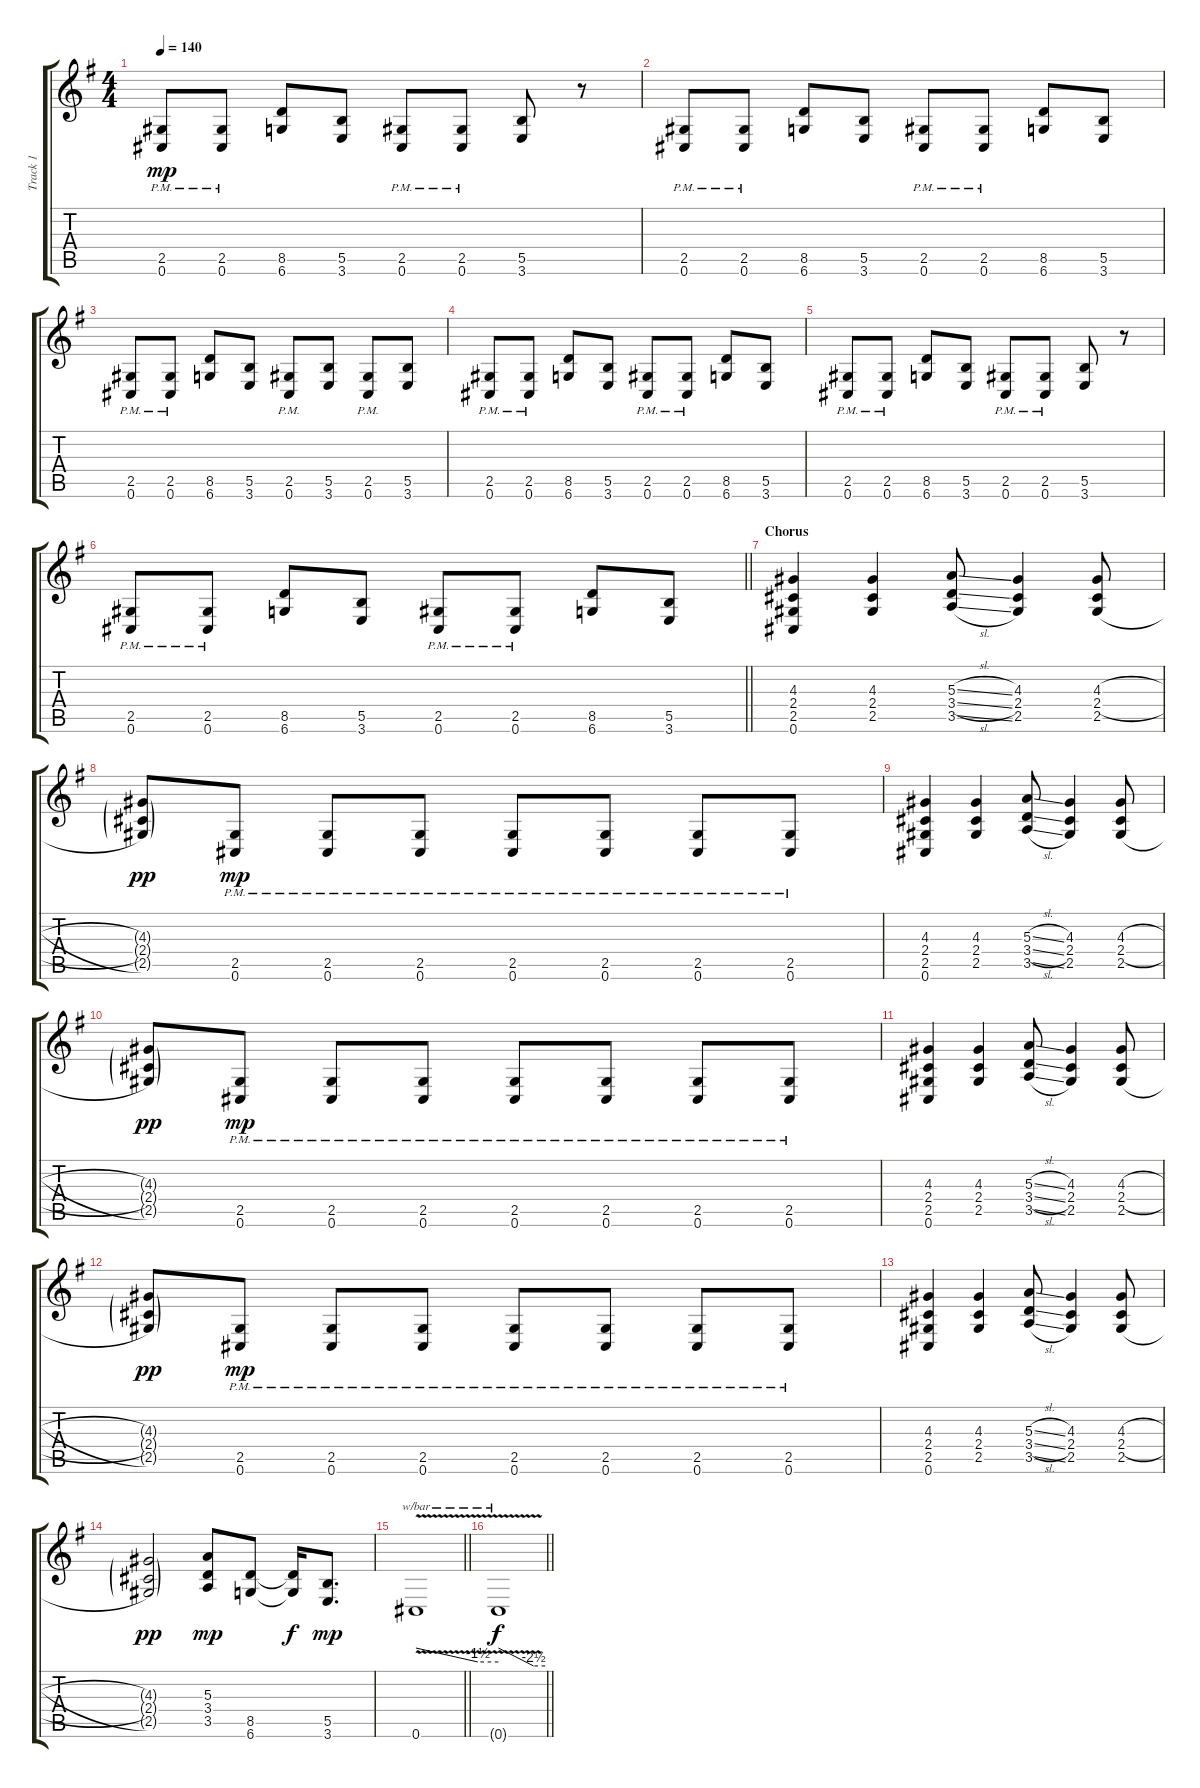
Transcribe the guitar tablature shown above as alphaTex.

\track ("Track 1" "Track 1") {instrument distortionguitar}
\staff {score tabs}
\tuning (Db4 Ab3 E3 B2 Gb2 Db2) {hide}
\ts (4 4)
\tempo 140
\clef g2
\ks g
(2.5{pm} 0.6{pm}).8{dy mp} (2.5{pm} 0.6{pm}).8 (8.5 6.6).8 (5.5 3.6).8 (2.5{pm} 0.6{pm}).8 (2.5{pm} 0.6{pm}).8 (5.5 3.6).8 r.8 |
(2.5{pm} 0.6{pm}).8 (2.5{pm} 0.6{pm}).8 (8.5 6.6).8 (5.5 3.6).8 (2.5{pm} 0.6{pm}).8 (2.5{pm} 0.6{pm}).8 (8.5 6.6).8 (5.5 3.6).8 |
(2.5{pm} 0.6{pm}).8 (2.5{pm} 0.6{pm}).8 (8.5 6.6).8 (5.5 3.6).8 (2.5{pm} 0.6{pm}).8 (5.5 3.6).8 (2.5{pm} 0.6{pm}).8 (5.5 3.6).8 |
(2.5{pm} 0.6{pm}).8 (2.5{pm} 0.6{pm}).8 (8.5 6.6).8 (5.5 3.6).8 (2.5{pm} 0.6{pm}).8 (2.5{pm} 0.6{pm}).8 (8.5 6.6).8 (5.5 3.6).8 |
(2.5{pm} 0.6{pm}).8 (2.5{pm} 0.6{pm}).8 (8.5 6.6).8 (5.5 3.6).8 (2.5{pm} 0.6{pm}).8 (2.5{pm} 0.6{pm}).8 (5.5 3.6).8 r.8 |
\barLineRight lightlight
(2.5{pm} 0.6{pm}).8 (2.5{pm} 0.6{pm}).8 (8.5 6.6).8 (5.5 3.6).8 (2.5{pm} 0.6{pm}).8 (2.5{pm} 0.6{pm}).8 (8.5 6.6).8 (5.5 3.6).8 |
\section ("" "Chorus")
(4.3 2.4 2.5 0.6).4 (4.3 2.4 2.5).4 (5.3{sl} 3.4{sl} 3.5{sl}).8 (4.3 2.4 2.5).4 (4.3{h} 2.4{h} 2.5{h}).8 |
(4.3{g} 2.4{g} 2.5{g}).8{dy pp} (2.5{pm} 0.6{pm}).8{dy mp} (2.5{pm} 0.6{pm}).8 (2.5{pm} 0.6{pm}).8 (2.5{pm} 0.6{pm}).8 (2.5{pm} 0.6{pm}).8 (2.5{pm} 0.6{pm}).8 (2.5{pm} 0.6{pm}).8 |
(4.3 2.4 2.5 0.6).4 (4.3 2.4 2.5).4 (5.3{sl} 3.4{sl} 3.5{sl}).8 (4.3 2.4 2.5).4 (4.3{h} 2.4{h} 2.5{h}).8 |
(4.3{g} 2.4{g} 2.5{g}).8{dy pp} (2.5{pm} 0.6{pm}).8{dy mp} (2.5{pm} 0.6{pm}).8 (2.5{pm} 0.6{pm}).8 (2.5{pm} 0.6{pm}).8 (2.5{pm} 0.6{pm}).8 (2.5{pm} 0.6{pm}).8 (2.5{pm} 0.6{pm}).8 |
(4.3 2.4 2.5 0.6).4 (4.3 2.4 2.5).4 (5.3{sl} 3.4{sl} 3.5{sl}).8 (4.3 2.4 2.5).4 (4.3{h} 2.4{h} 2.5{h}).8 |
(4.3{g} 2.4{g} 2.5{g}).8{dy pp} (2.5{pm} 0.6{pm}).8{dy mp} (2.5{pm} 0.6{pm}).8 (2.5{pm} 0.6{pm}).8 (2.5{pm} 0.6{pm}).8 (2.5{pm} 0.6{pm}).8 (2.5{pm} 0.6{pm}).8 (2.5{pm} 0.6{pm}).8 |
(4.3 2.4 2.5 0.6).4 (4.3 2.4 2.5).4 (5.3{sl} 3.4{sl} 3.5{sl}).8 (4.3 2.4 2.5).4 (4.3{h} 2.4{h} 2.5{h}).8 |
(4.3{g} 2.4{g} 2.5{g}).2{dy pp} (5.3 3.4 3.5).8{dy mp} (8.5 6.6).8 (8.5{t} 6.6{t}).16{dy f} (5.5 3.6).8{d dy mp} |
\barLineRight lightlight
0.6{v}.1{tbe (custom default 0 0 45 -6 60 -6)} |
\barLineRight lightlight
0.6{v t}.1{tbe (custom default 0 0 45 -10 60 -10) dy f}
